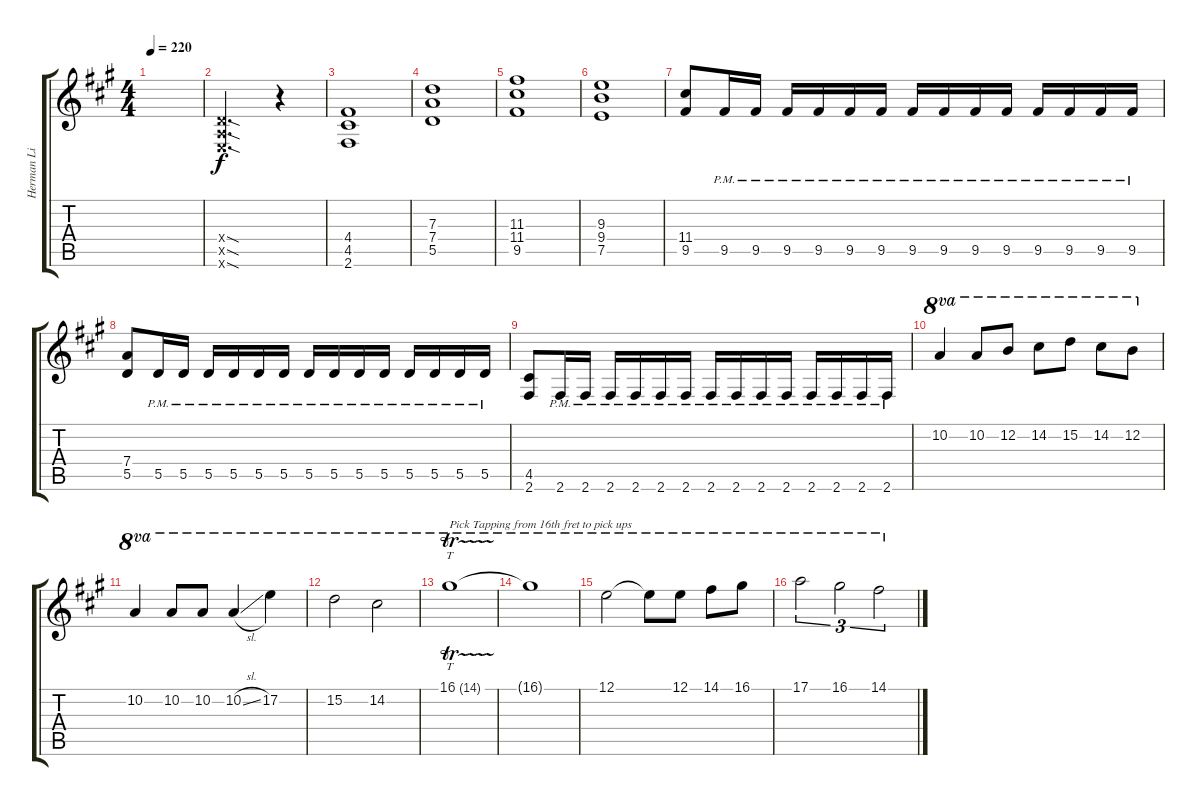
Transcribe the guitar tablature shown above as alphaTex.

\track ("Herman Li I" "Herman Li ") {instrument overdrivenguitar}
\staff {score tabs}
\tuning (E4 B3 G3 D3 A2 E2) {hide}
\ts (4 4)
\tempo 220
\clef g2
\ks a
|
(0.4{sod x} 0.5{sod x} 0.6{sod x}).2{d} r.4 |
(4.4 4.5 2.6).1 |
(7.3 7.4 5.5).1 |
(11.3 11.4 9.5).1 |
(9.3 9.4 7.5).1 |
(11.4 9.5).8 9.5{pm}.16 9.5{pm}.16 9.5{pm}.16 9.5{pm}.16 9.5{pm}.16 9.5{pm}.16 9.5{pm}.16 9.5{pm}.16 9.5{pm}.16 9.5{pm}.16 9.5{pm}.16 9.5{pm}.16 9.5{pm}.16 9.5{pm}.16 |
(7.4 5.5).8 5.5{pm}.16 5.5{pm}.16 5.5{pm}.16 5.5{pm}.16 5.5{pm}.16 5.5{pm}.16 5.5{pm}.16 5.5{pm}.16 5.5{pm}.16 5.5{pm}.16 5.5{pm}.16 5.5{pm}.16 5.5{pm}.16 5.5{pm}.16 |
(4.5 2.6).8 2.6{pm}.16 2.6{pm}.16 2.6{pm}.16 2.6{pm}.16 2.6{pm}.16 2.6{pm}.16 2.6{pm}.16 2.6{pm}.16 2.6{pm}.16 2.6{pm}.16 2.6{pm}.16 2.6{pm}.16 2.6{pm}.16 2.6{pm}.16 |
10.2.4{ot 8va} 10.2.8{ot 8va} 12.2.8{ot 8va} 14.2.8{ot 8va} 15.2.8{ot 8va} 14.2.8{ot 8va} 12.2.8{ot 8va} |
10.2.4{ot 8va} 10.2.8{ot 8va} 10.2.8{ot 8va} 10.2{sl}.4{ot 8va} 17.2.4{ot 8va} |
15.2.2{ot 8va} 14.2.2{ot 8va} |
16.1{tr (14 16)}.1{tt ot 8va txt "Pick Tapping from 16th fret to pick ups"} |
16.1{t}.1{ot 8va} |
12.1.2{ot 8va} 12.1{t}.8{ot 8va} 12.1.8{ot 8va} 14.1.8{ot 8va} 16.1.8{ot 8va} |
17.1.2{tu (3 2) ot 8va} 16.1.2{tu (3 2) ot 8va} 14.1.2{tu (3 2) ot 8va}
